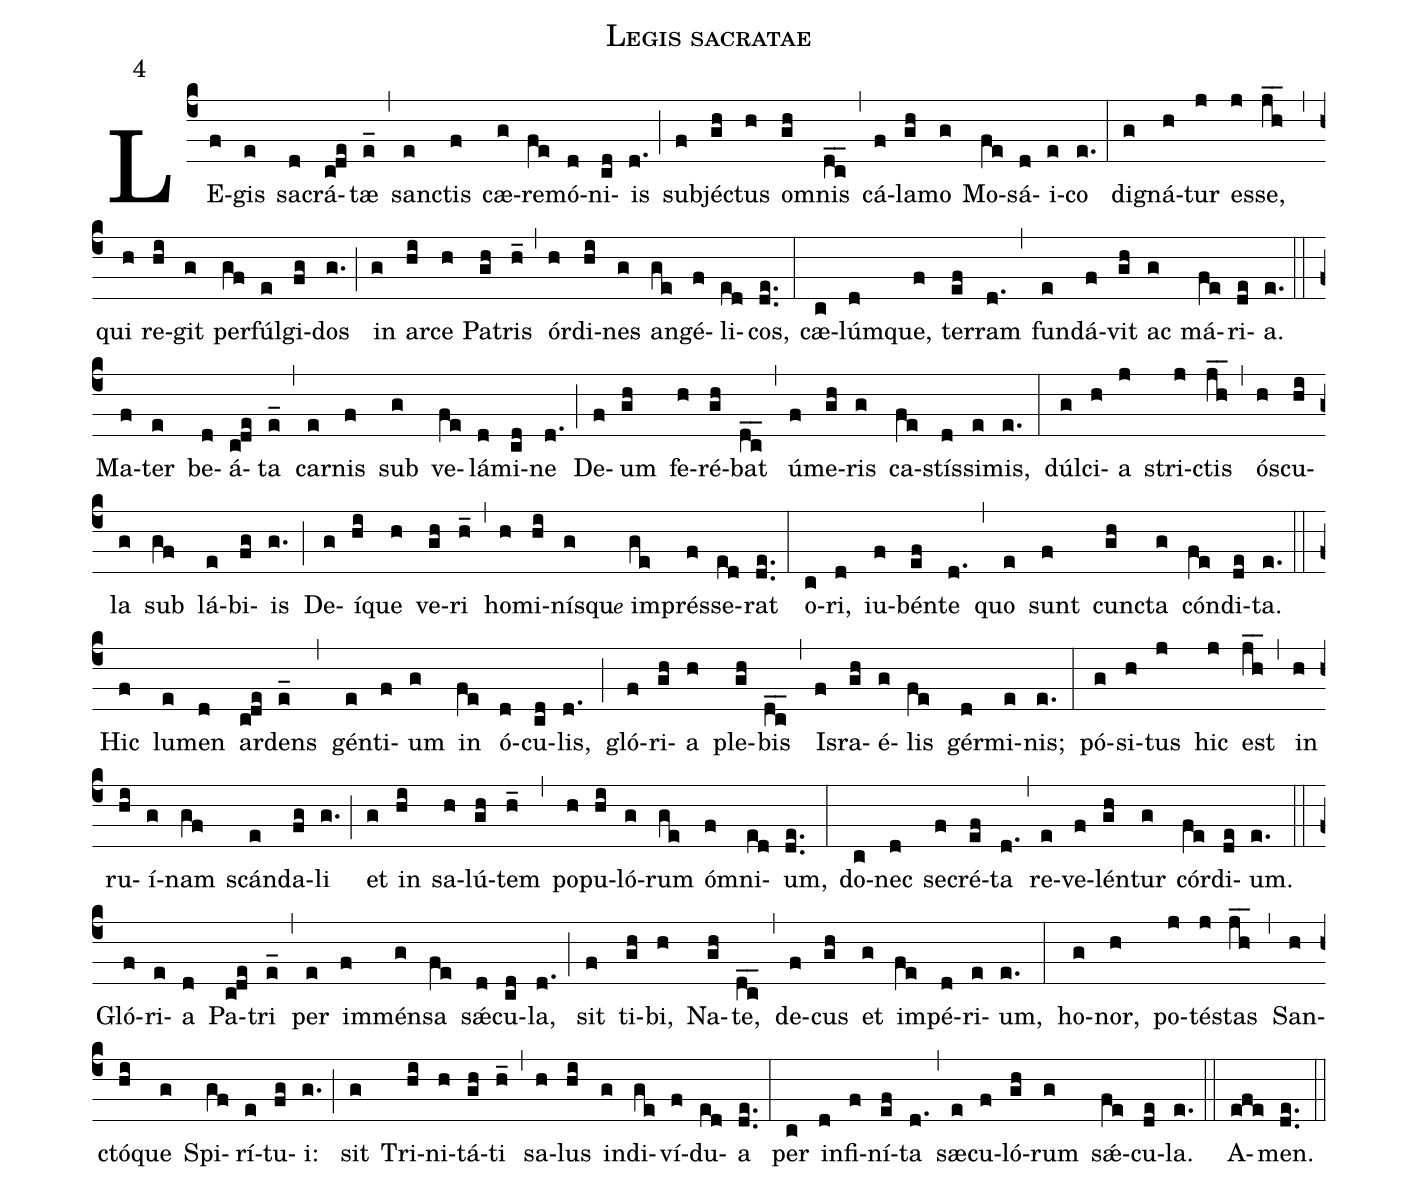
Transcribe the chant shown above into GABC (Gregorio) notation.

name: Legis sacratae;
mode: 4;
%%
(c4)
LE(f)gis(e) sa(d)crá(cde)tæ(e_) (,)
san(e)ctis(f) cæ(g)re(fe)mó(d)ni(cd)is(d.) (;)
sub(f)jé(gh)ctus(h) om(gh)nis(dc__) (,)
cá(f)la(gh)mo(g) Mo(fe)sá(d)i(e)co(e.) (:)
di(g)gná(h)tur(j) es(j)se,(jh__) (,)
qui(h) re(hi)git(g) per(gf)fúl(e)gi(fg)dos(g.) (;)
in(g) ar(hi)ce(h) Pa(gh)tris(h_) (,)
ór(h)di(hi)nes(g) an(ge)gé(f)li(ed)cos,(de..) (:)
cæ(c)lúm(d)que,(f) ter(ef)ram(d.) (,)
fun(e)dá(f)vit(gh) ac(g) má(fe)ri(de)a.(e.) (::)

Ma(f)ter(e) be(d)á(cde)ta(e_) (,)
car(e)nis(f) sub(g) ve(fe)lá(d)mi(cd)ne(d.) (;)
De(f)um(gh) fe(h)ré(gh)bat(dc__) (,)
ú(f)me(gh)ris(g) ca(fe)stís(d)si(e)mis,(e.) (:)
dúl(g)ci(h)a(j) stri(j)ctis(jh__) (,)
ó(h)scu(hi)la(g) sub(gf) lá(e)bi(fg)is(g.) (;)
De(g)í(hi)que(h) ve(gh)ri(h_) (,)
ho(h)mi(hi)nís(g)qu<e>e</e> {i}m(ge)prés(f)se(ed)rat(de..) (:)
o(c)ri,(d) iu(f)bén(ef)te(d.) (,)
quo(e) sunt(f) cun(gh)cta(g) cón(fe)di(de)ta.(e.) (::)

Hic(f) lu(e)men(d) ar(cde)dens(e_) (,)
gén(e)ti(f)um(g) in(fe) ó(d)cu(cd)lis,(d.) (;)
gló(f)ri(gh)a(h) ple(gh)bis(dc__) (,)
Is(f)ra(gh)é(g)lis(fe) gér(d)mi(e)nis;(e.) (:)
pó(g)si(h)tus(j) hic(j) est(jh__) (,)
in(h) ru(hi)í(g)nam(gf) scán(e)da(fg)li(g.) (;)
et(g) in(hi) sa(h)lú(gh)tem(h_) (,)
po(h)pu(hi)ló(g)rum(ge) óm(f)ni(ed)um,(de..) (:)
do(c)nec(d) se(f)cré(ef)ta(d.) (,)
re(e)ve(f)lén(gh)tur(g) cór(fe)di(de)um.(e.) (::)

Gló(f)ri(e)a(d) Pa(cde)tri(e_) (,)
per(e) im(f)mén(g)sa(fe) sǽ(d)cu(cd)la,(d.) (;)
sit(f) ti(gh)bi,(h) Na(gh)te,(dc__) (,)
de(f)cus(gh) et(g) im(fe)pé(d)ri(e)um,(e.) (:)
ho(g)nor,(h) po(j)té(j)stas(jh__) (,)
San(h)ctó(hi)que(g) Spi(gf)rí(e)tu(fg)i:(g.) (;)
sit(g) Tri(hi)ni(h)tá(gh)ti(h_) (,)
sa(h)lus(hi) in(g)di(ge)ví(f)du(ed)a(de..) (:)
per(c) in(d)fi(f)ní(ef)ta(d.) (,)
sæ(e)cu(f)ló(gh)rum(g) sǽ(fe)cu(de)la.(e.) (::)

A(efe)men.(de..) (::)
